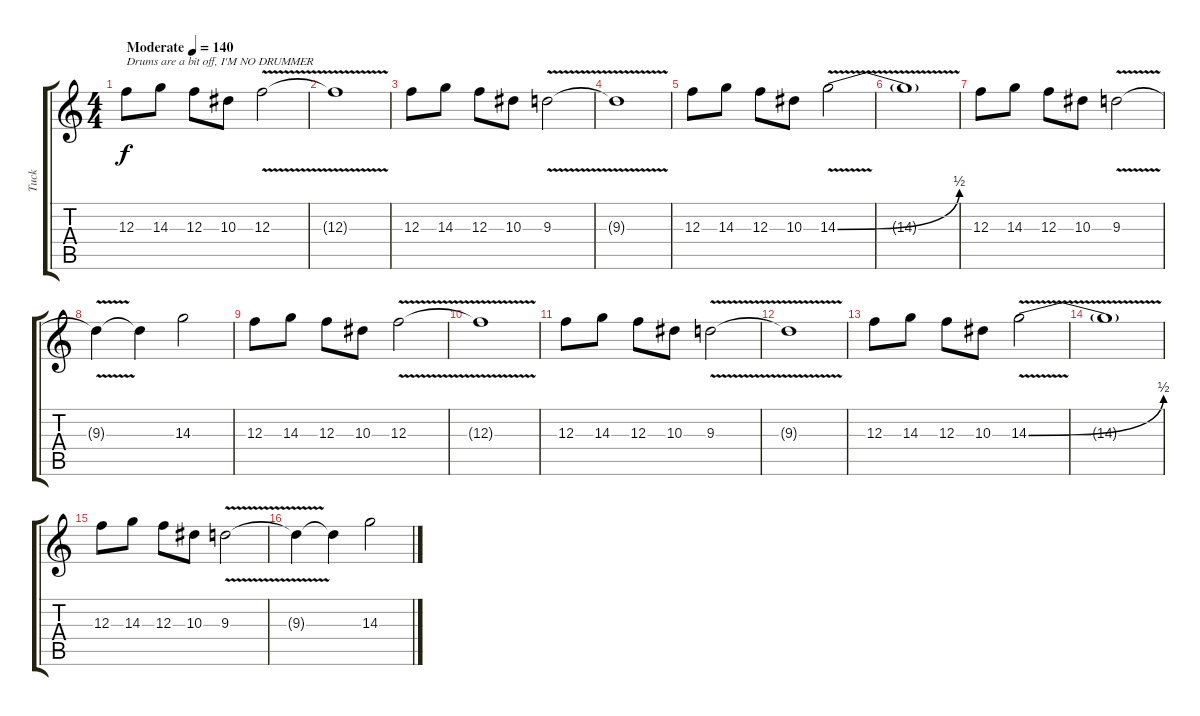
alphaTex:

\track ("Tuck" "Tuck") {instrument distortionguitar}
\staff {score tabs}
\tuning (D4 A3 F3 C3 G2 C2) {hide}
\ts (4 4)
\tempo (140 "Moderate")
\clef g2
\ks c
12.3.8{txt "Drums are a bit off, I'M NO DRUMMER" dy f instrument distortionguitar} 14.3.8 12.3.8 10.3.8 12.3{v}.2 |
12.3{t}.1 |
12.3.8 14.3.8 12.3.8 10.3.8 9.3{v}.2 |
9.3{t}.1 |
12.3.8 14.3.8 12.3.8 10.3.8 14.3{be (bend 0 0 60 2) v}.2 |
14.3{t}.1 |
12.3.8 14.3.8 12.3.8 10.3.8 9.3{v}.2 |
9.3{t}.4 9.3{t}.4 14.3.2 |
12.3.8 14.3.8 12.3.8 10.3.8 12.3{v}.2 |
12.3{t}.1 |
12.3.8 14.3.8 12.3.8 10.3.8 9.3{v}.2 |
9.3{t}.1 |
12.3.8 14.3.8 12.3.8 10.3.8 14.3{be (bend 0 0 60 2) v}.2 |
14.3{t}.1 |
12.3.8 14.3.8 12.3.8 10.3.8 9.3{v}.2 |
9.3{t}.4 9.3{t}.4 14.3.2
